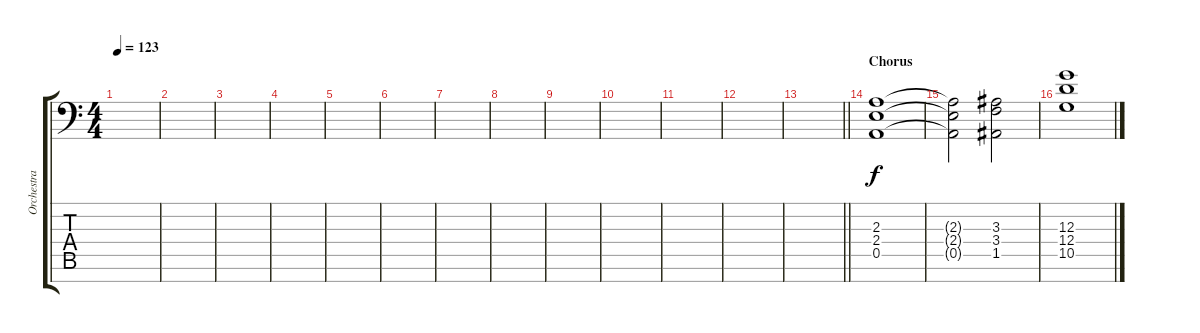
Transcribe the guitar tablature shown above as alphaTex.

\track ("Orchestra" "Orchestra") {instrument tremolostrings}
\staff {score tabs}
\tuning (E4 B3 G3 D3 A2 E2 A1) {hide}
\ts (4 4)
\tempo 123
\clef f4
\ks c
|
|
|
|
|
|
|
|
|
|
|
|
\barLineRight lightlight
|
\section ("" "Chorus")
(2.3 2.4 0.5).1 |
(2.3{t} 2.4{t} 0.5{t}).2 (3.3 3.4 1.5).2 |
(12.3 12.4 10.5).1
